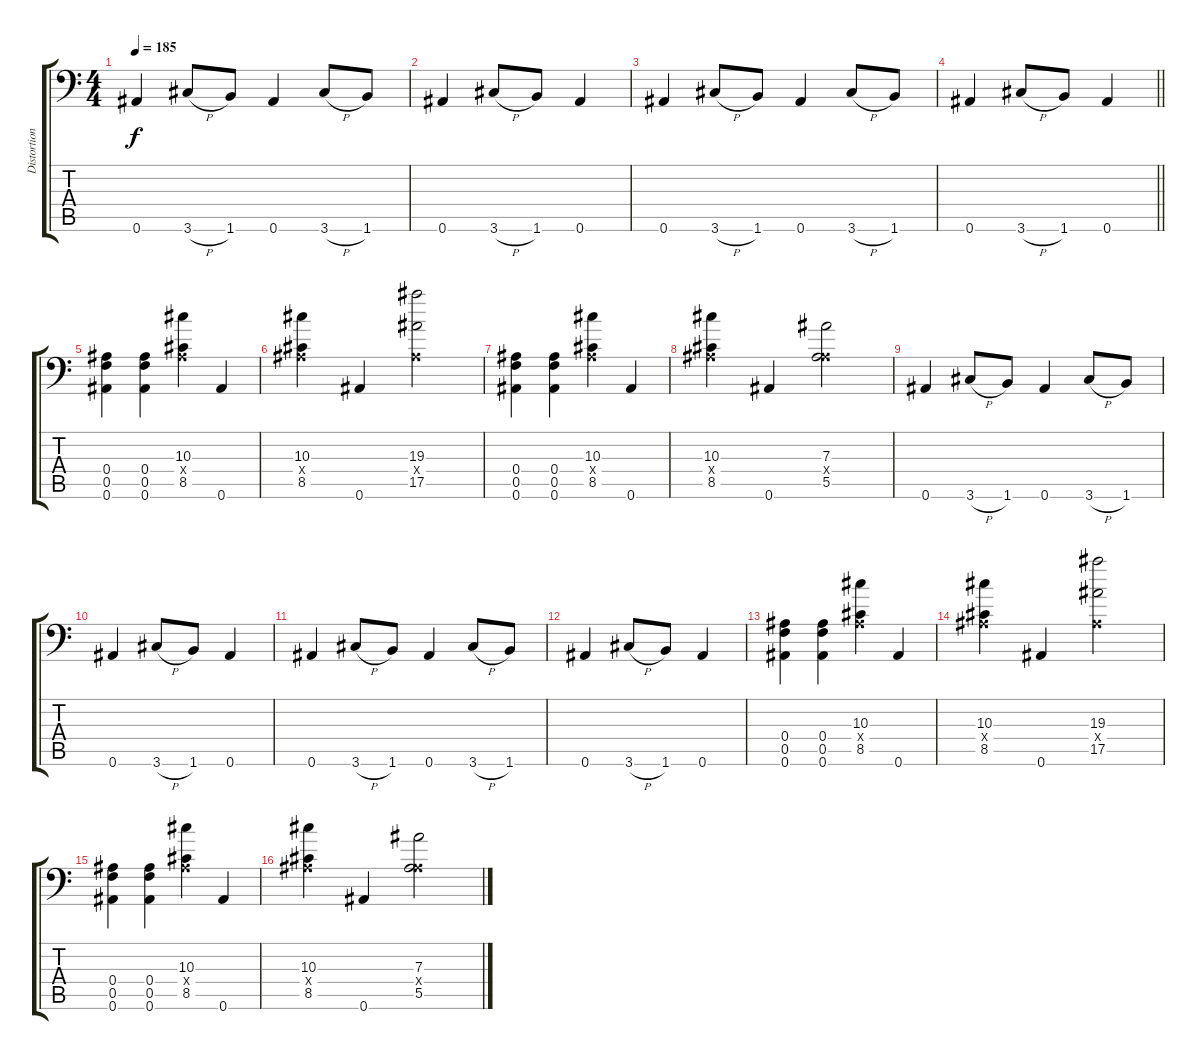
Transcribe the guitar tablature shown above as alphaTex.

\track ("Distortion Guitar" "Distortion") {instrument distortionguitar}
\staff {score tabs}
\tuning (C4 G3 Eb3 Bb2 F2 Bb1) {hide}
\ts (4 4)
\tempo 185
\clef f4
\ks c
0.6.4{dy f} 3.6{h}.8 1.6.8 0.6.4 3.6{h}.8 1.6.8 |
0.6.4 3.6{h}.8 1.6.8 0.6.4 |
0.6.4 3.6{h}.8 1.6.8 0.6.4 3.6{h}.8 1.6.8 |
\barLineRight lightlight
0.6.4 3.6{h}.8 1.6.8 0.6.4 |
(0.4 0.5 0.6).4 (0.4 0.5 0.6).4 (10.3 0.4{x} 8.5).4 0.6.4 |
(10.3 0.4{x} 8.5).4 0.6.4 (19.3 0.4{x} 17.5).2 |
(0.4 0.5 0.6).4 (0.4 0.5 0.6).4 (10.3 0.4{x} 8.5).4 0.6.4 |
(10.3 0.4{x} 8.5).4 0.6.4 (7.3 0.4{x} 5.5).2 |
0.6.4 3.6{h}.8 1.6.8 0.6.4 3.6{h}.8 1.6.8 |
0.6.4 3.6{h}.8 1.6.8 0.6.4 |
0.6.4 3.6{h}.8 1.6.8 0.6.4 3.6{h}.8 1.6.8 |
0.6.4 3.6{h}.8 1.6.8 0.6.4 |
(0.4 0.5 0.6).4 (0.4 0.5 0.6).4 (10.3 0.4{x} 8.5).4 0.6.4 |
(10.3 0.4{x} 8.5).4 0.6.4 (19.3 0.4{x} 17.5).2 |
(0.4 0.5 0.6).4 (0.4 0.5 0.6).4 (10.3 0.4{x} 8.5).4 0.6.4 |
(10.3 0.4{x} 8.5).4 0.6.4 (7.3 0.4{x} 5.5).2
